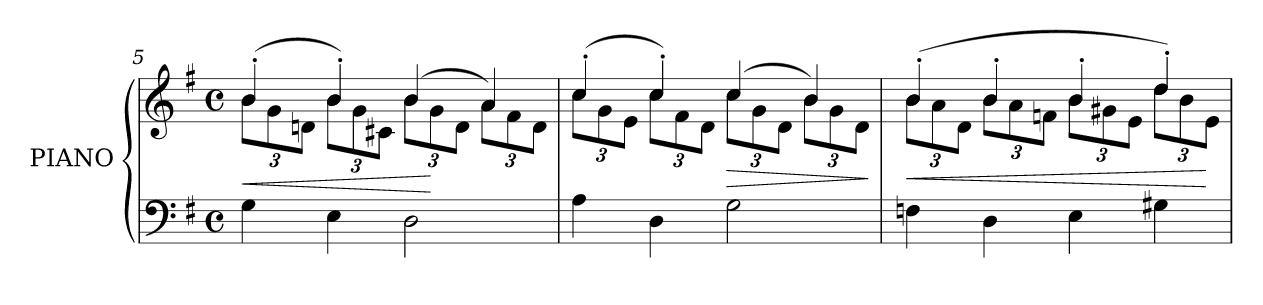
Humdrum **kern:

**kern	**kern	**dynam
*part1	*part1	*part1
*staff2	*staff1	*staff1/2
*I"PIANO	*	*
*I'Pno.	*	*
*clefF4	*clefG2	*
*k[f#]	*k[f#]	*
*M4/4	*M4/4	*
*met(c)	*met(c)	*
=5	=5	=5
!	!	!LO:HP:b
*	*^	*
*	*	*Xbrackettup	*
4G\	(>4b'/	12b\L	<
.	.	12g\	.
.	.	12dn\J	.
4E\	4b'/)	12b\L	.
.	.	12g\	.
.	.	12c#X\J	.
2D\	(>4b/	12b\L	.
.	.	12g\	[
.	.	12d\J	.
.	4a/)	12a\L	.
.	.	12f#\	.
.	.	12d\J	.
=6	=6	=6	=6
4A\	(>4cc'/	12cc\L	.
.	.	12g\	.
.	.	12e\J	.
4D\	4cc'/)	12cc\L	.
.	.	12f#\	.
.	.	12d\J	.
!	!	!	!LO:HP:b
2G\	(>4cc/	12cc\L	>
.	.	12g\	.
.	.	12d\J	.
.	4b/)	12b\L	.
.	.	12g\	.
.	.	12d\J	.
*	*v	*v	*
.	.	]
!!LO:PB:g=z
=7	=7	=7
!	!	!LO:HP:b
*	*^	*
4Fn\	(>4b'/	12b\L	<
.	.	12a\	.
.	.	12d\J	.
4D\	4b'/	12b\L	.
.	.	12a\	.
.	.	12fn\J	.
4E\	4b'/	12b\L	.
.	.	12g#X\	.
.	.	12e\J	.
4G#X\	4dd'/)	12dd\L	.
.	.	12b\	.
.	.	12e\J	[
*	*v	*v	*
=	=	=
*-	*-	*-
